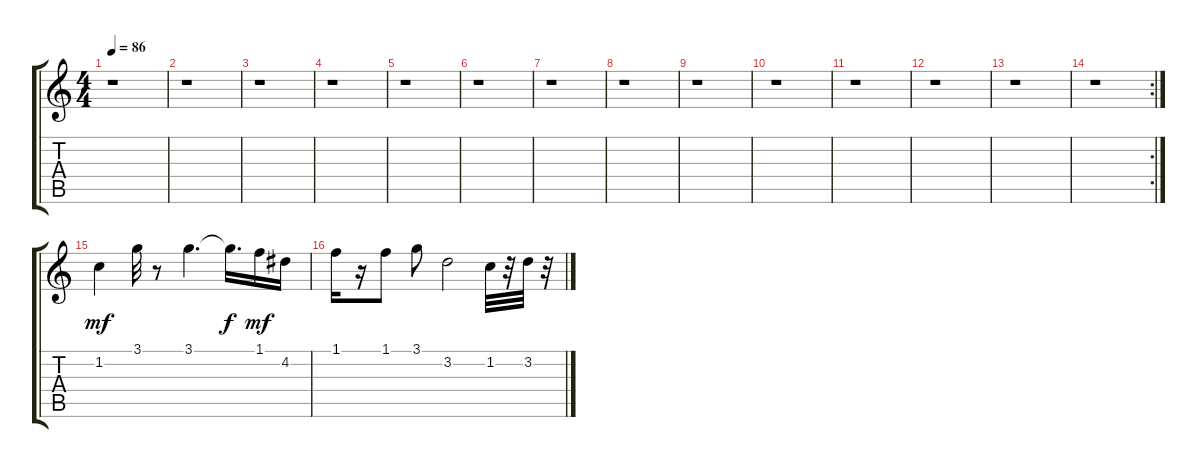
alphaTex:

\track "" {instrument electricguitarmuted}
\staff {score tabs}
\tuning (E4 B3 G3 D3 A2 E2) {hide}
\ts (4 4)
\tempo 86
\clef g2
\ks c
r.1{dy f} |
r.1 |
r.1 |
r.1 |
r.1 |
r.1 |
r.1 |
r.1 |
r.1 |
r.1 |
r.1 |
r.1 |
r.1 |
\rc 2
r.1 |
1.2.4{dy mf} 3.1.32 r.8 3.1.4{d} 3.1{t}.16{d dy f} 1.1.16{dy mf} 4.2.16 |
1.1.16 r.16 1.1.8 3.1.8 3.2.2 1.2.32 r.32 3.2.32 r.32
